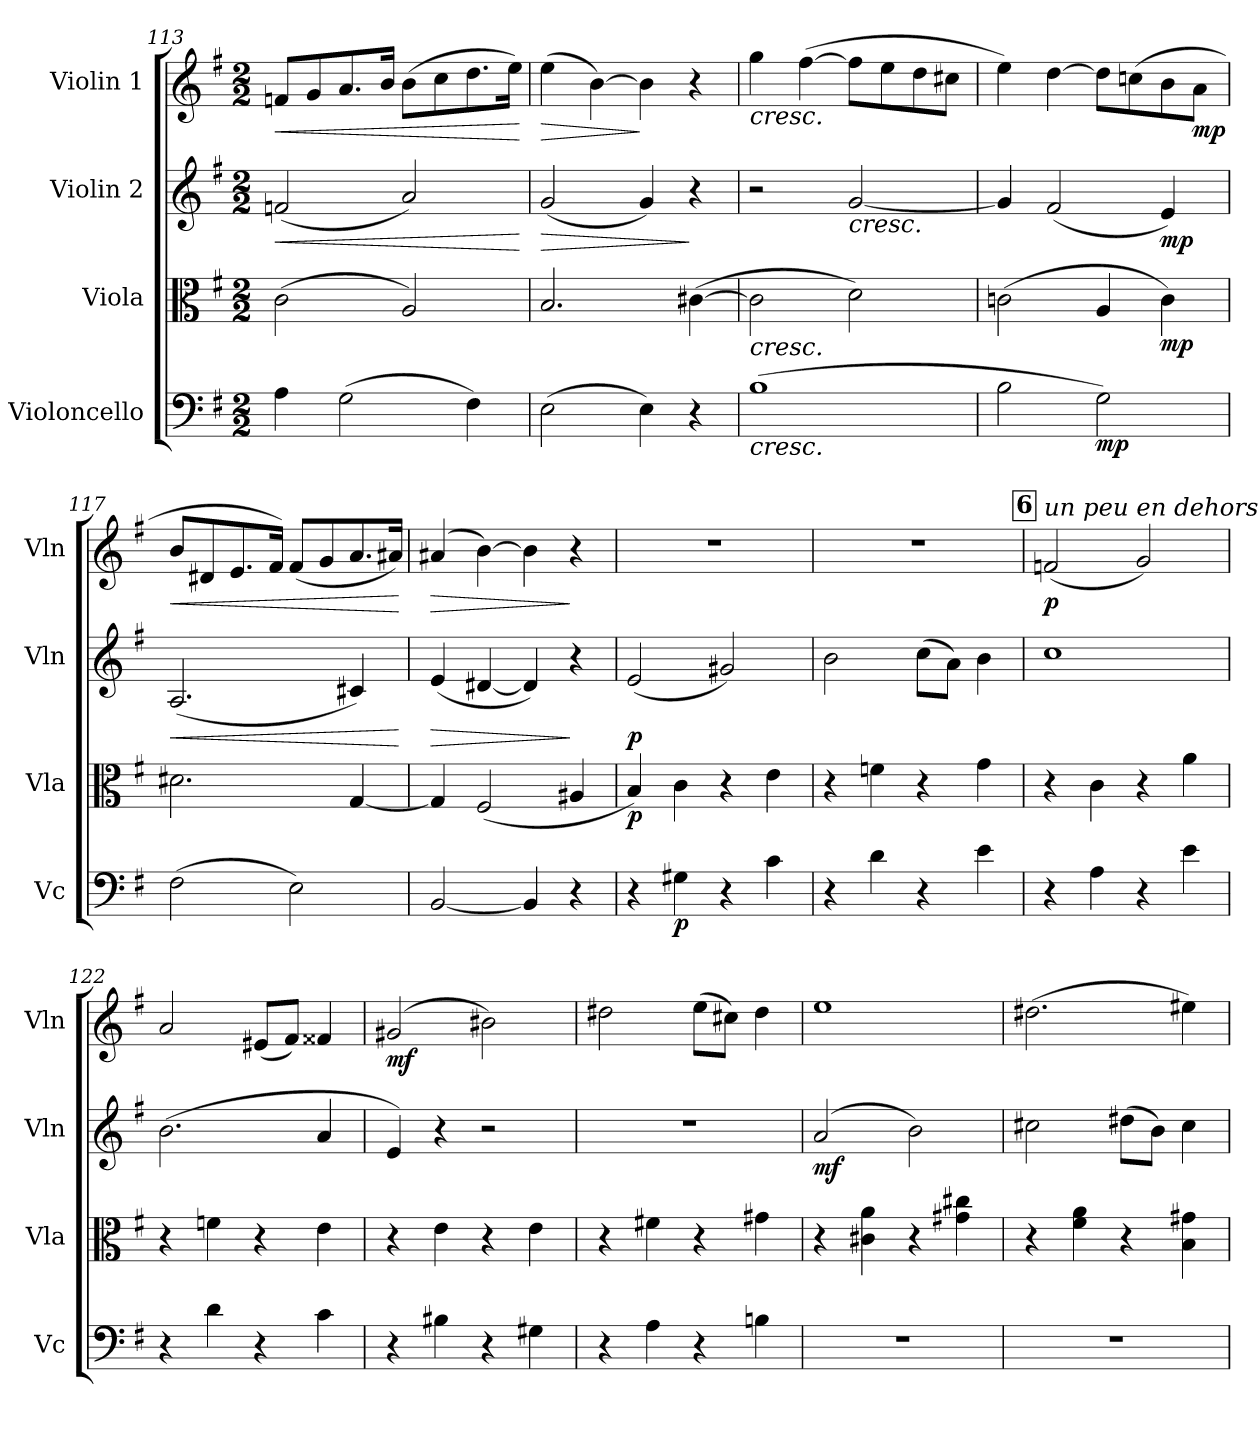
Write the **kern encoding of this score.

**kern	**dynam	**kern	**dynam	**kern	**dynam	**kern	**dynam
*part4	*part4	*part3	*part3	*part2	*part2	*part1	*part1
*staff4	*staff4	*staff3	*staff3	*staff2	*staff2	*staff1	*staff1
*I"Violoncello	*	*I"Viola	*	*I"Violin 2	*	*I"Violin 1	*
*I'Vc	*	*I'Vla	*	*I'Vln	*	*I'Vln	*
*clefF4	*	*clefC3	*	*clefG2	*	*clefG2	*
*k[f#]	*	*k[f#]	*	*k[f#]	*	*k[f#]	*
*M2/2	*	*M2/2	*	*M2/2	*	*M2/2	*
=113	=113	=113	=113	=113	=113	=113	=113
!	!	!	!	!	!LO:HP:b	!	!LO:HP:b
4A\	.	(>2c\	.	(<2fn/	<	8fn/L	<
.	.	.	.	.	.	8g/	.
(>2G\	.	.	.	.	.	8.a/	.
.	.	.	.	.	.	16b/Jk	.
.	.	2A/)	.	2a/)	.	(>8b\L	.
.	.	.	.	.	.	8cc\	.
4F#i\)	.	.	.	.	.	8.dd\	.
.	.	.	.	.	.	16ee\Jk)	.
.	.	.	.	.	[	.	[
=114	=114	=114	=114	=114	=114	=114	=114
!	!	!	!	!	!LO:HP:b	!	!LO:HP:b
(>2E\	.	2.B/	.	(<2g/	>	(>4ee\	>
.	.	.	.	.	.	[4b\)	.
4E\)	.	.	.	4g/)	.	4b\]	]
4r	.	(>[4c#X\	.	4r	]	4r	.
=115	=115	=115	=115	=115	=115	=115	=115
!	!	!	!	!	!	!LO:TX:b:i:t=cresc.	!
!	!	!LO:TX:b:i:t=cresc.	!	!	!	!	!
!LO:TX:b:i:t=cresc.	!	!	!	!	!	!	!
(>1B	.	2c#\]	.	2r	.	4gg\	.
.	.	.	.	.	.	(>[4ff#\	.
!	!	!	!	!LO:TX:b:i:t=cresc.	!	!	!
.	.	2d\)	.	[2g/	.	8ff#\L]	.
.	.	.	.	.	.	8ee\	.
.	.	.	.	.	.	8dd\	.
.	.	.	.	.	.	8cc#X\J	.
!!LO:LB:g=z
=116	=116	=116	=116	=116	=116	=116	=116
2B\	.	(>2cn\	.	4g/]	.	4ee\)	.
.	.	.	.	(<2f#/	.	[4dd\	.
!	!LO:DY:b	!	!	!	!	!	!
2G\)	mp	4A/	.	.	.	8dd\L]	.
.	.	.	.	.	.	(>8ccn\	.
!	!	!	!LO:DY:b	!	!LO:DY:b	!	!
.	.	4c\)	mp	4e/)	mp	8b\	.
!	!	!	!	!	!	!	!LO:DY:b
.	.	.	.	.	.	8a\J	mp
=117	=117	=117	=117	=117	=117	=117	=117
!	!	!	!	!	!LO:HP:b	!	!LO:HP:b
(>2F#\	.	2.d#X\	.	(<2.A/	<	8b/L	<
.	.	.	.	.	.	8d#X/	.
.	.	.	.	.	.	8.e/	.
.	.	.	.	.	.	16f#/Jk)	.
2E\)	.	.	.	.	.	(<8f#/L	.
.	.	.	.	.	.	8g/	.
.	.	[4G/	.	4c#X/)	.	8.a/	.
.	.	.	.	.	.	16a#X/Jk)	.
.	.	.	.	.	[	.	[
=118	=118	=118	=118	=118	=118	=118	=118
!	!	!	!	!	!LO:HP:b	!	!LO:HP:b
[2BB/	.	4G/]	.	(<4e/	>	(>4a#X/	>
.	.	(<2F#/	.	[4d#X/	.	[4b\)	.
4BB/]	.	.	.	4d#/])	.	4b\]	.
4r	.	4A#X/	.	4r	]	4r	]
=119	=119	=119	=119	=119	=119	=119	=119
!	!	!	!LO:DY:b	!	!LO:DY:b	!	!
4r	.	4B/)	p	(<2e/	p	1r	.
!	!LO:DY:b	!	!	!	!	!	!
4G#X\	p	4c\	.	.	.	.	.
4r	.	4r	.	2g#X/)	.	.	.
4c\	.	4e\	.	.	.	.	.
!!LO:LB:g=z
=120	=120	=120	=120	=120	=120	=120	=120
4r	.	4r	.	2b\	.	1r	.
4d\	.	4fn\	.	.	.	.	.
4r	.	4r	.	(>8cc\L	.	.	.
.	.	.	.	8a\J)	.	.	.
4e\	.	4g\	.	4b\	.	.	.
!!LO:REH:place=s1:a:B:fs=14:t=6
=121	=121	=121	=121	=121	=121	=121	=121
!	!	!	!	!	!	!LO:TX:i:t=un peu en dehors	!
!	!	!	!	!	!	!	!LO:DY:b
4r	.	4r	.	1cc	.	(<2fn/	p
4A\	.	4c\	.	.	.	.	.
4r	.	4r	.	.	.	2g/)	.
4e\	.	4a\	.	.	.	.	.
=122	=122	=122	=122	=122	=122	=122	=122
4r	.	4r	.	(<2.b\	.	2a/	.
4d\	.	4fn\	.	.	.	.	.
4r	.	4r	.	.	.	(<8e#X/L	.
.	.	.	.	.	.	8f#/J)	.
4c\	.	4e\	.	4a/	.	4f##X/	.
=123	=123	=123	=123	=123	=123	=123	=123
!	!	!	!	!	!	!	!LO:DY:b
4r	.	4r	.	4e/)	.	(>2g#X/	mf
4B#X\	.	4e\	.	4r	.	.	.
4r	.	4r	.	2r	.	2b#X\)	.
4G#X\	.	4e\	.	.	.	.	.
=124	=124	=124	=124	=124	=124	=124	=124
4r	.	4r	.	1r	.	2dd#X\	.
4A\	.	4f#X\	.	.	.	.	.
4r	.	4r	.	.	.	(>8ee\L	.
.	.	.	.	.	.	8cc#X\J)	.
4Bn\	.	4g#X\	.	.	.	4dd#\	.
!!LO:PB:g=z
=125	=125	=125	=125	=125	=125	=125	=125
!	!	!	!	!	!LO:DY:b	!	!
1r	.	4r	.	(>2a/	mf	1ee	.
.	.	4c#X\ 4a\	.	.	.	.	.
.	.	4r	.	2b\)	.	.	.
.	.	4g#X\ 4cc#X\	.	.	.	.	.
=126	=126	=126	=126	=126	=126	=126	=126
1r	.	4r	.	2cc#X\	.	(>2.dd#X\	.
.	.	4f#\ 4a\	.	.	.	.	.
.	.	4r	.	(>8dd#X\L	.	.	.
.	.	.	.	8b\J)	.	.	.
.	.	4B\ 4g#X\	.	4cc#\	.	4ee#X\)	.
=	=	=	=	=	=	=	=
*-	*-	*-	*-	*-	*-	*-	*-
